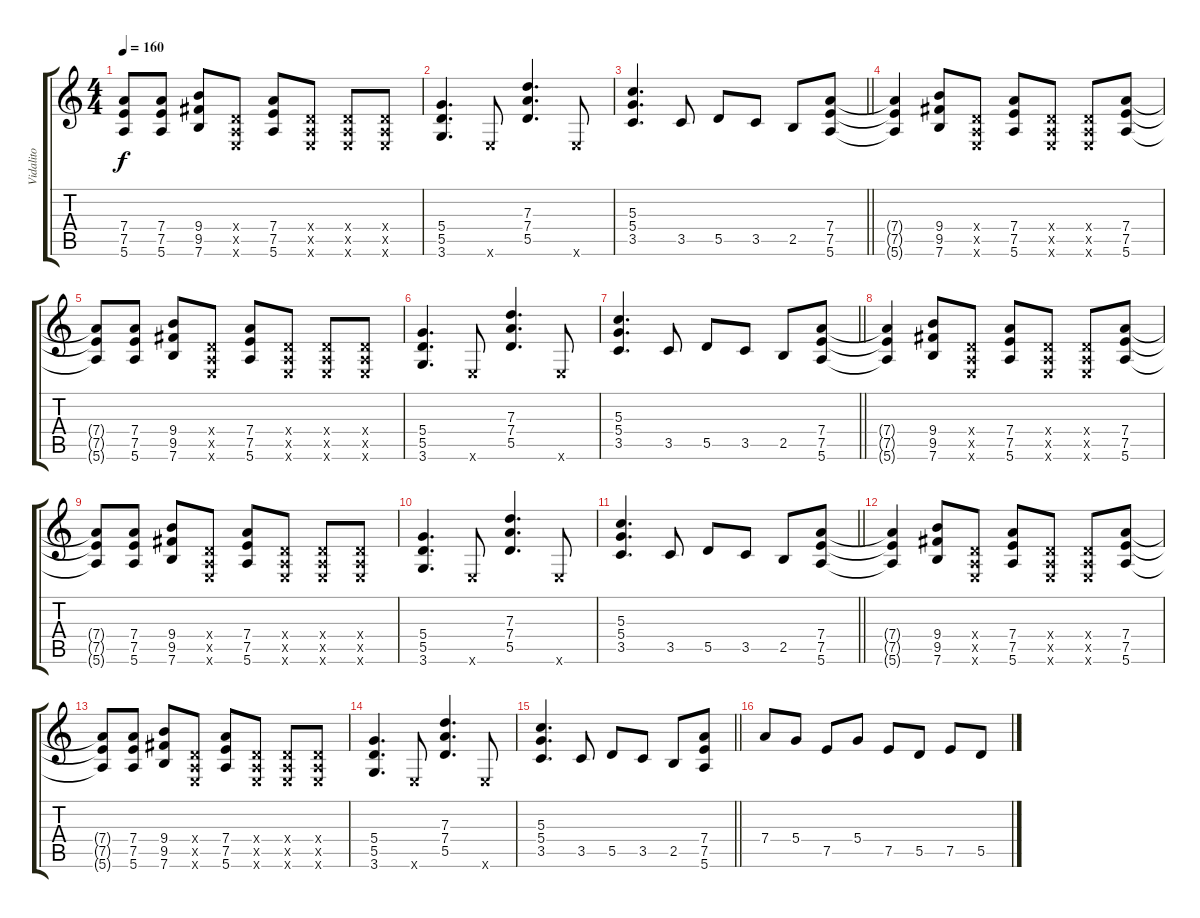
\track ("Vidalito" "Vidalito") {instrument distortionguitar}
\staff {score tabs}
\tuning (E4 B3 G3 D3 A2 E2) {hide}
\ts (4 4)
\tempo 160
\clef g2
\ks c
(7.4{t} 7.5{t} 5.6{t}).8{dy f} (7.4 7.5 5.6).8 (9.4 9.5 7.6).8 (0.4{x} 0.5{x} 0.6{x}).8 (7.4 7.5 5.6).8 (0.4{x} 0.5{x} 0.6{x}).8 (0.4{x} 0.5{x} 0.6{x}).8 (0.4{x} 0.5{x} 0.6{x}).8 |
(5.4 5.5 3.6).4{d} 0.6{x}.8 (7.3 7.4 5.5).4{d} 0.6{x}.8 |
\barLineRight lightlight
(5.3 5.4 3.5).4{d} 3.5.8 5.5.8 3.5.8 2.5.8 (7.4 7.5 5.6).8 |
(7.4{t} 7.5{t} 5.6{t}).4 (9.4 9.5 7.6).8 (0.4{x} 0.5{x} 0.6{x}).8 (7.4 7.5 5.6).8 (0.4{x} 0.5{x} 0.6{x}).8 (0.4{x} 0.5{x} 0.6{x}).8 (7.4 7.5 5.6).8 |
(7.4{t} 7.5{t} 5.6{t}).8 (7.4 7.5 5.6).8 (9.4 9.5 7.6).8 (0.4{x} 0.5{x} 0.6{x}).8 (7.4 7.5 5.6).8 (0.4{x} 0.5{x} 0.6{x}).8 (0.4{x} 0.5{x} 0.6{x}).8 (0.4{x} 0.5{x} 0.6{x}).8 |
(5.4 5.5 3.6).4{d} 0.6{x}.8 (7.3 7.4 5.5).4{d} 0.6{x}.8 |
\barLineRight lightlight
(5.3 5.4 3.5).4{d} 3.5.8 5.5.8 3.5.8 2.5.8 (7.4 7.5 5.6).8 |
(7.4{t} 7.5{t} 5.6{t}).4 (9.4 9.5 7.6).8 (0.4{x} 0.5{x} 0.6{x}).8 (7.4 7.5 5.6).8 (0.4{x} 0.5{x} 0.6{x}).8 (0.4{x} 0.5{x} 0.6{x}).8 (7.4 7.5 5.6).8 |
(7.4{t} 7.5{t} 5.6{t}).8 (7.4 7.5 5.6).8 (9.4 9.5 7.6).8 (0.4{x} 0.5{x} 0.6{x}).8 (7.4 7.5 5.6).8 (0.4{x} 0.5{x} 0.6{x}).8 (0.4{x} 0.5{x} 0.6{x}).8 (0.4{x} 0.5{x} 0.6{x}).8 |
(5.4 5.5 3.6).4{d} 0.6{x}.8 (7.3 7.4 5.5).4{d} 0.6{x}.8 |
\barLineRight lightlight
(5.3 5.4 3.5).4{d} 3.5.8 5.5.8 3.5.8 2.5.8 (7.4 7.5 5.6).8 |
(7.4{t} 7.5{t} 5.6{t}).4 (9.4 9.5 7.6).8 (0.4{x} 0.5{x} 0.6{x}).8 (7.4 7.5 5.6).8 (0.4{x} 0.5{x} 0.6{x}).8 (0.4{x} 0.5{x} 0.6{x}).8 (7.4 7.5 5.6).8 |
(7.4{t} 7.5{t} 5.6{t}).8 (7.4 7.5 5.6).8 (9.4 9.5 7.6).8 (0.4{x} 0.5{x} 0.6{x}).8 (7.4 7.5 5.6).8 (0.4{x} 0.5{x} 0.6{x}).8 (0.4{x} 0.5{x} 0.6{x}).8 (0.4{x} 0.5{x} 0.6{x}).8 |
(5.4 5.5 3.6).4{d} 0.6{x}.8 (7.3 7.4 5.5).4{d} 0.6{x}.8 |
\barLineRight lightlight
(5.3 5.4 3.5).4{d} 3.5.8 5.5.8 3.5.8 2.5.8 (7.4 7.5 5.6).8 |
7.4.8 5.4.8 7.5.8 5.4.8 7.5.8 5.5.8 7.5.8 5.5.8
